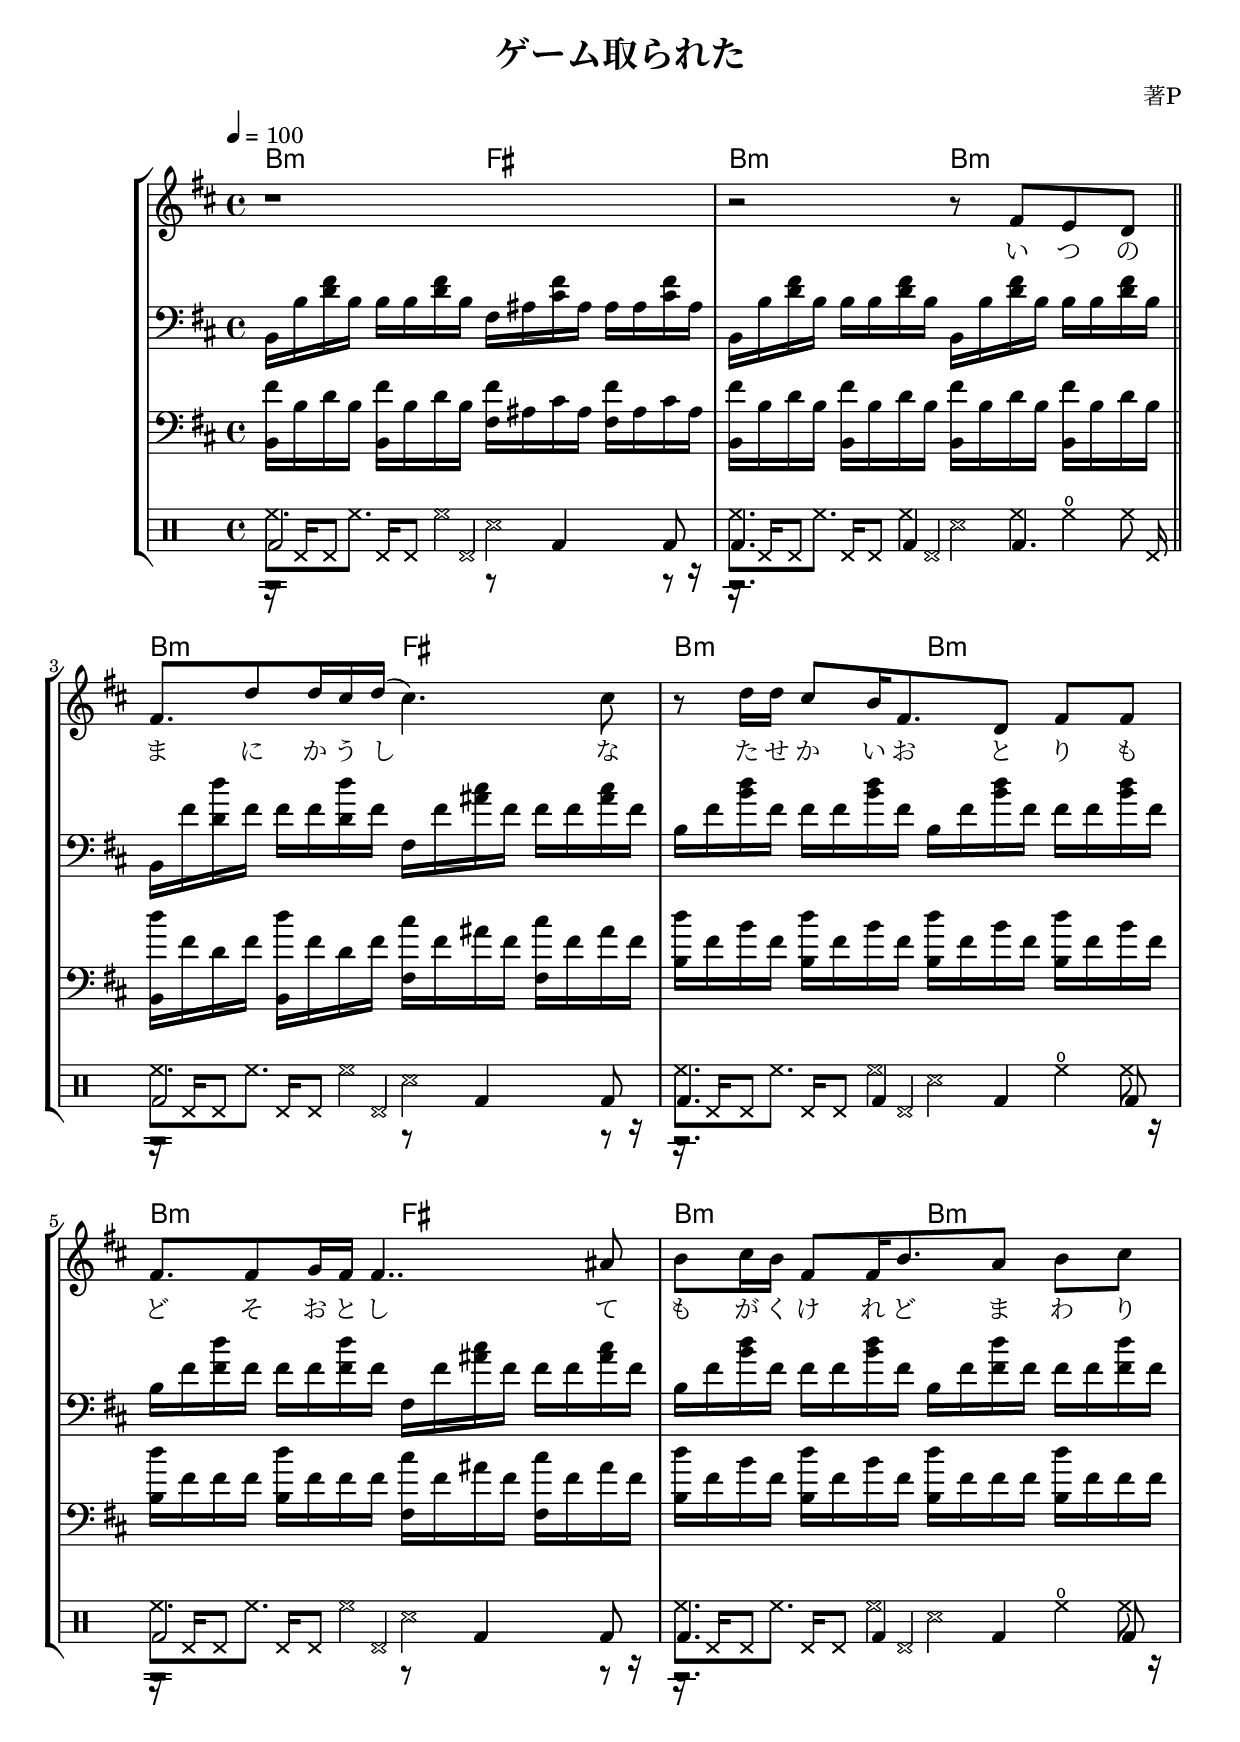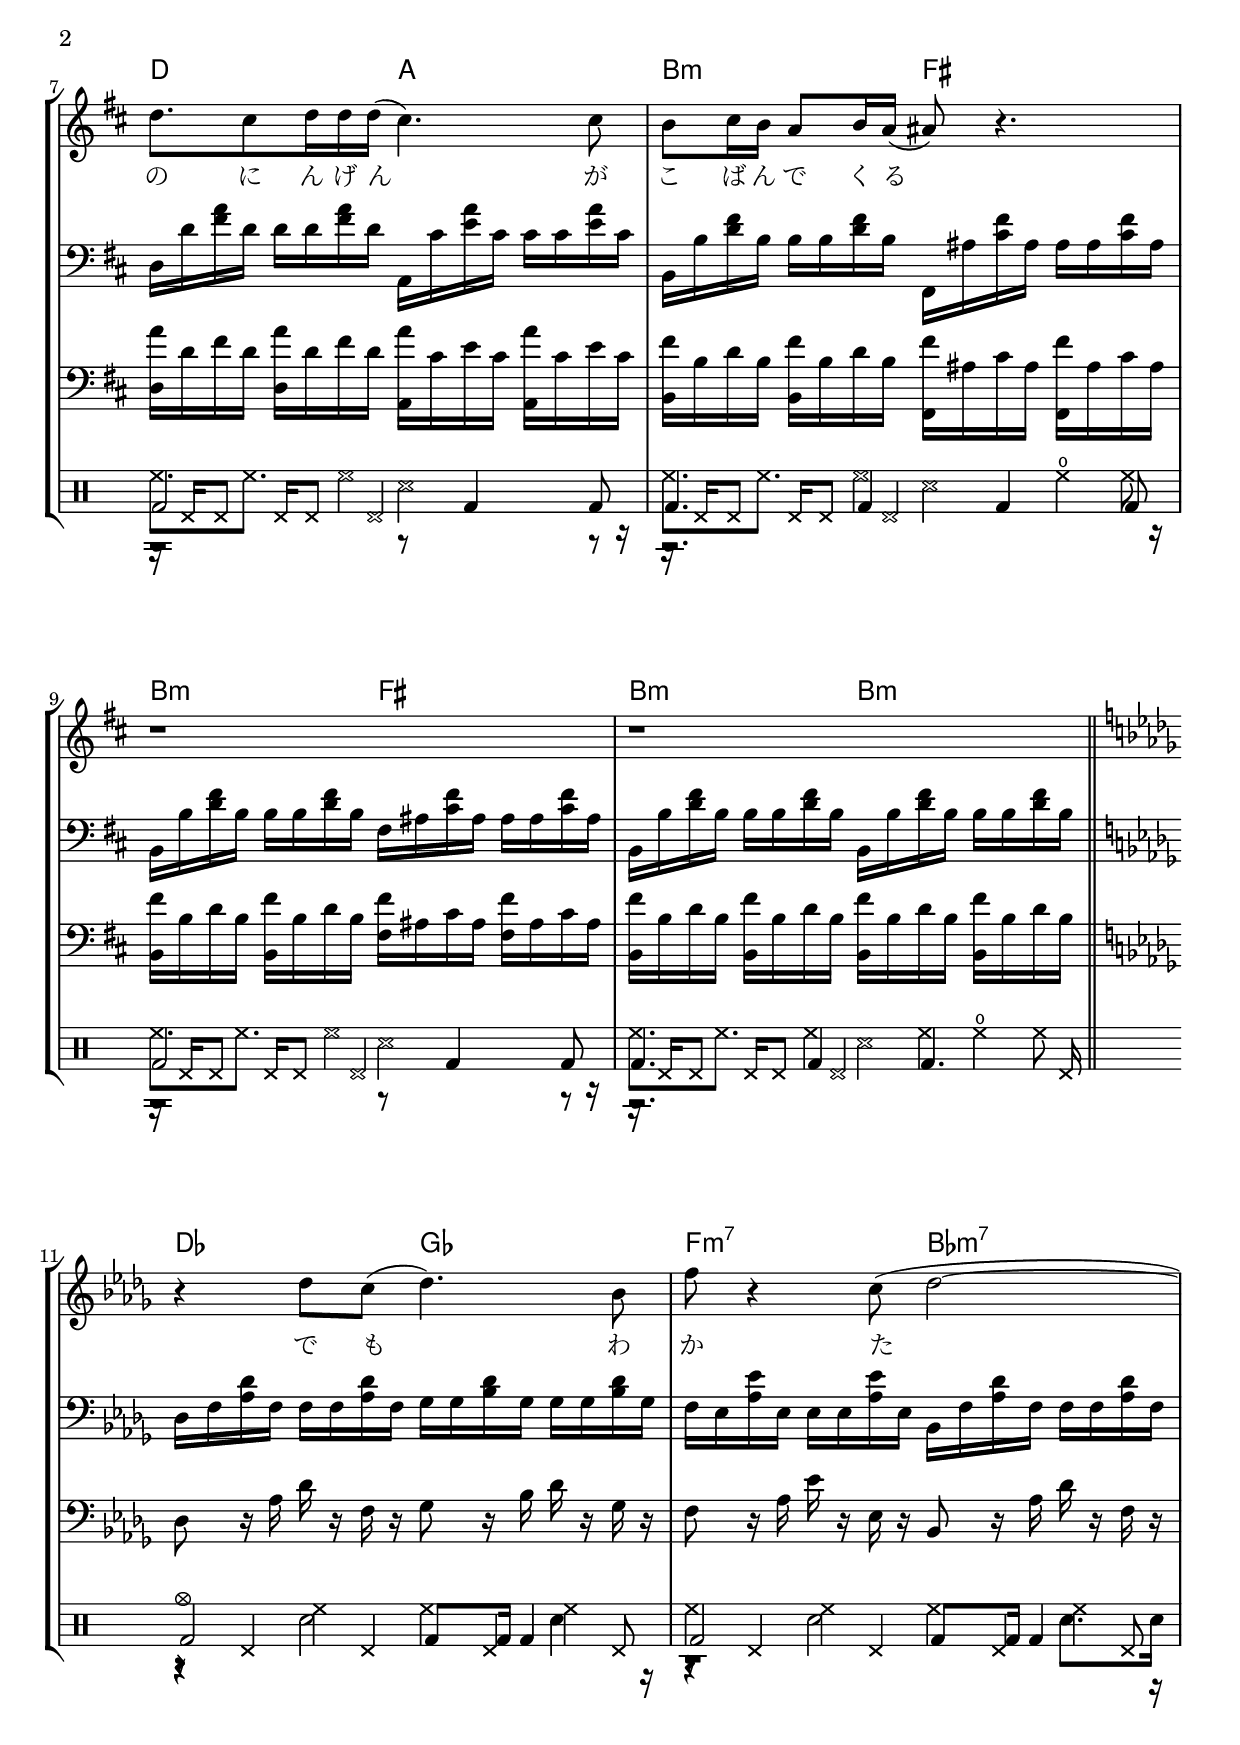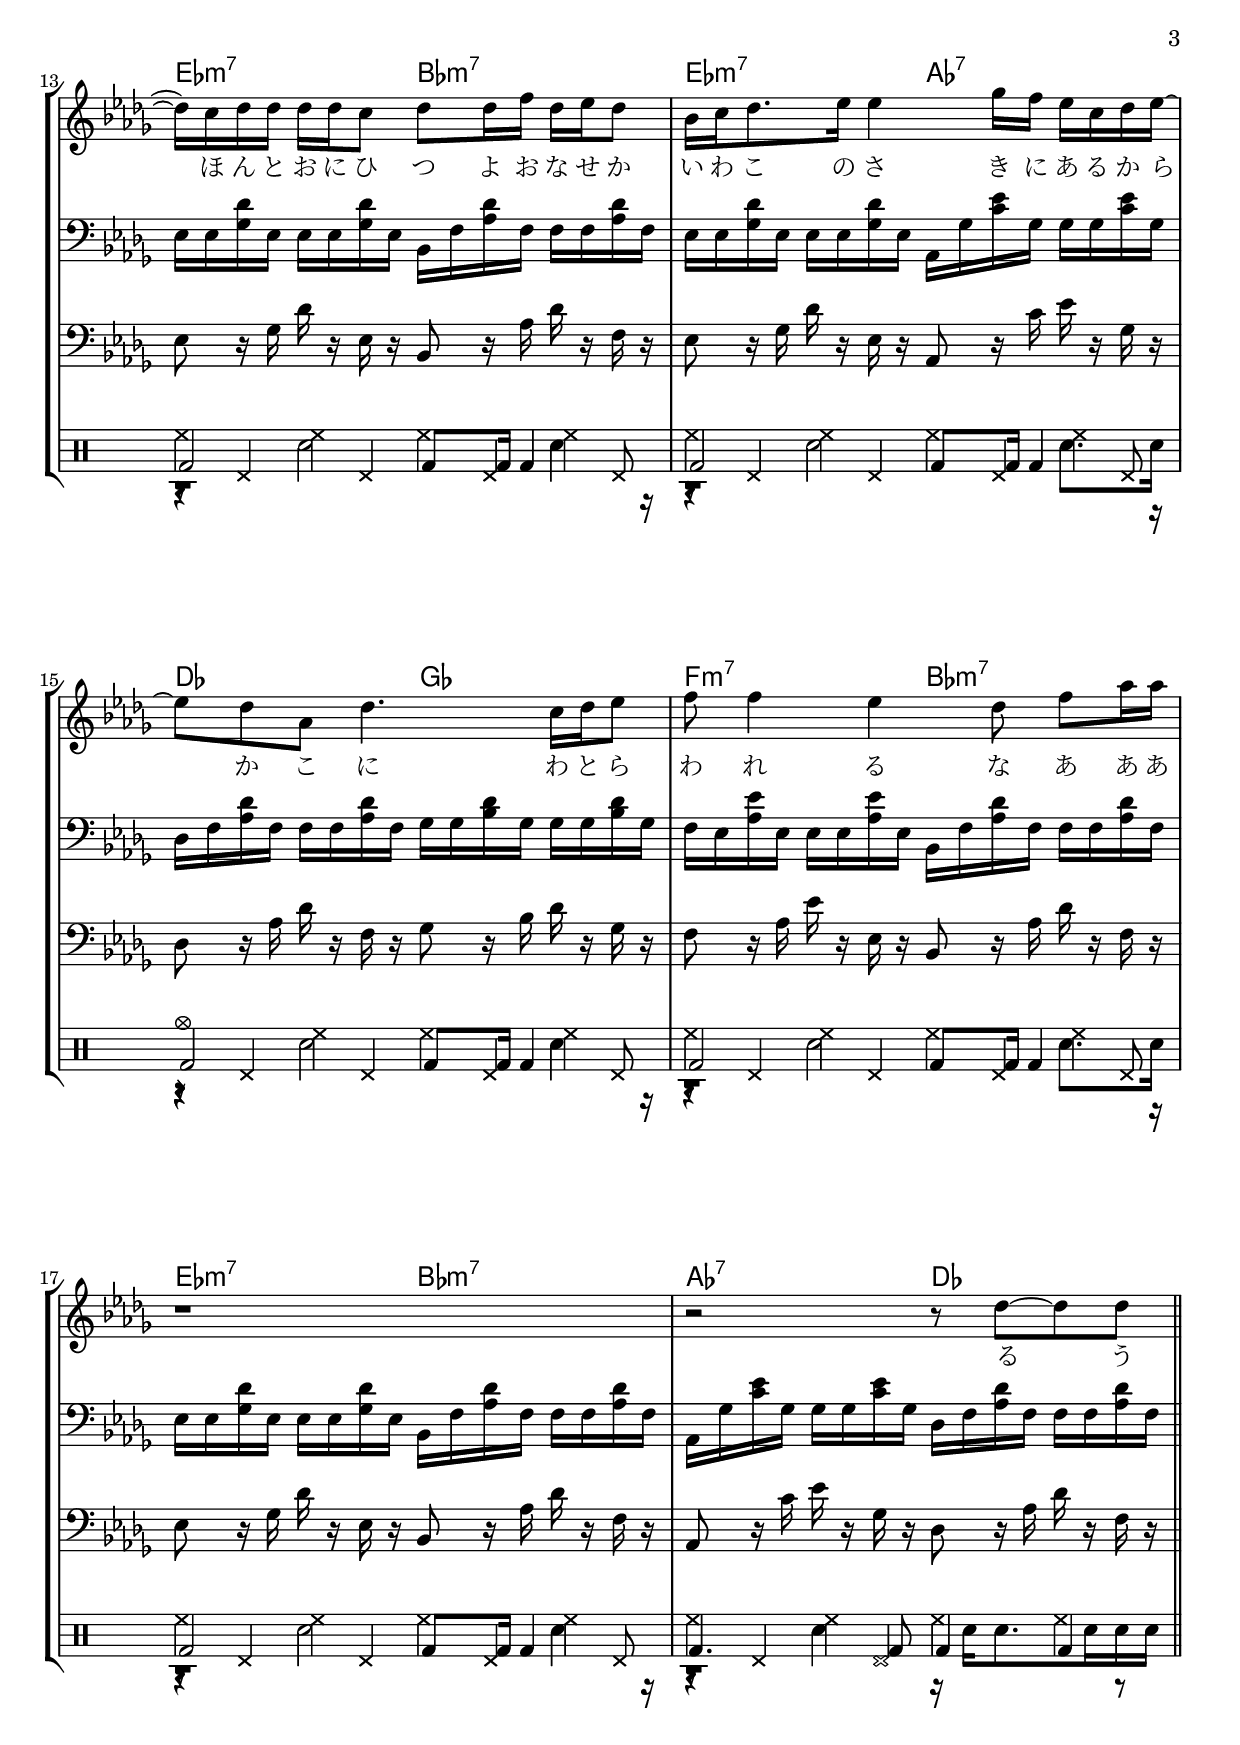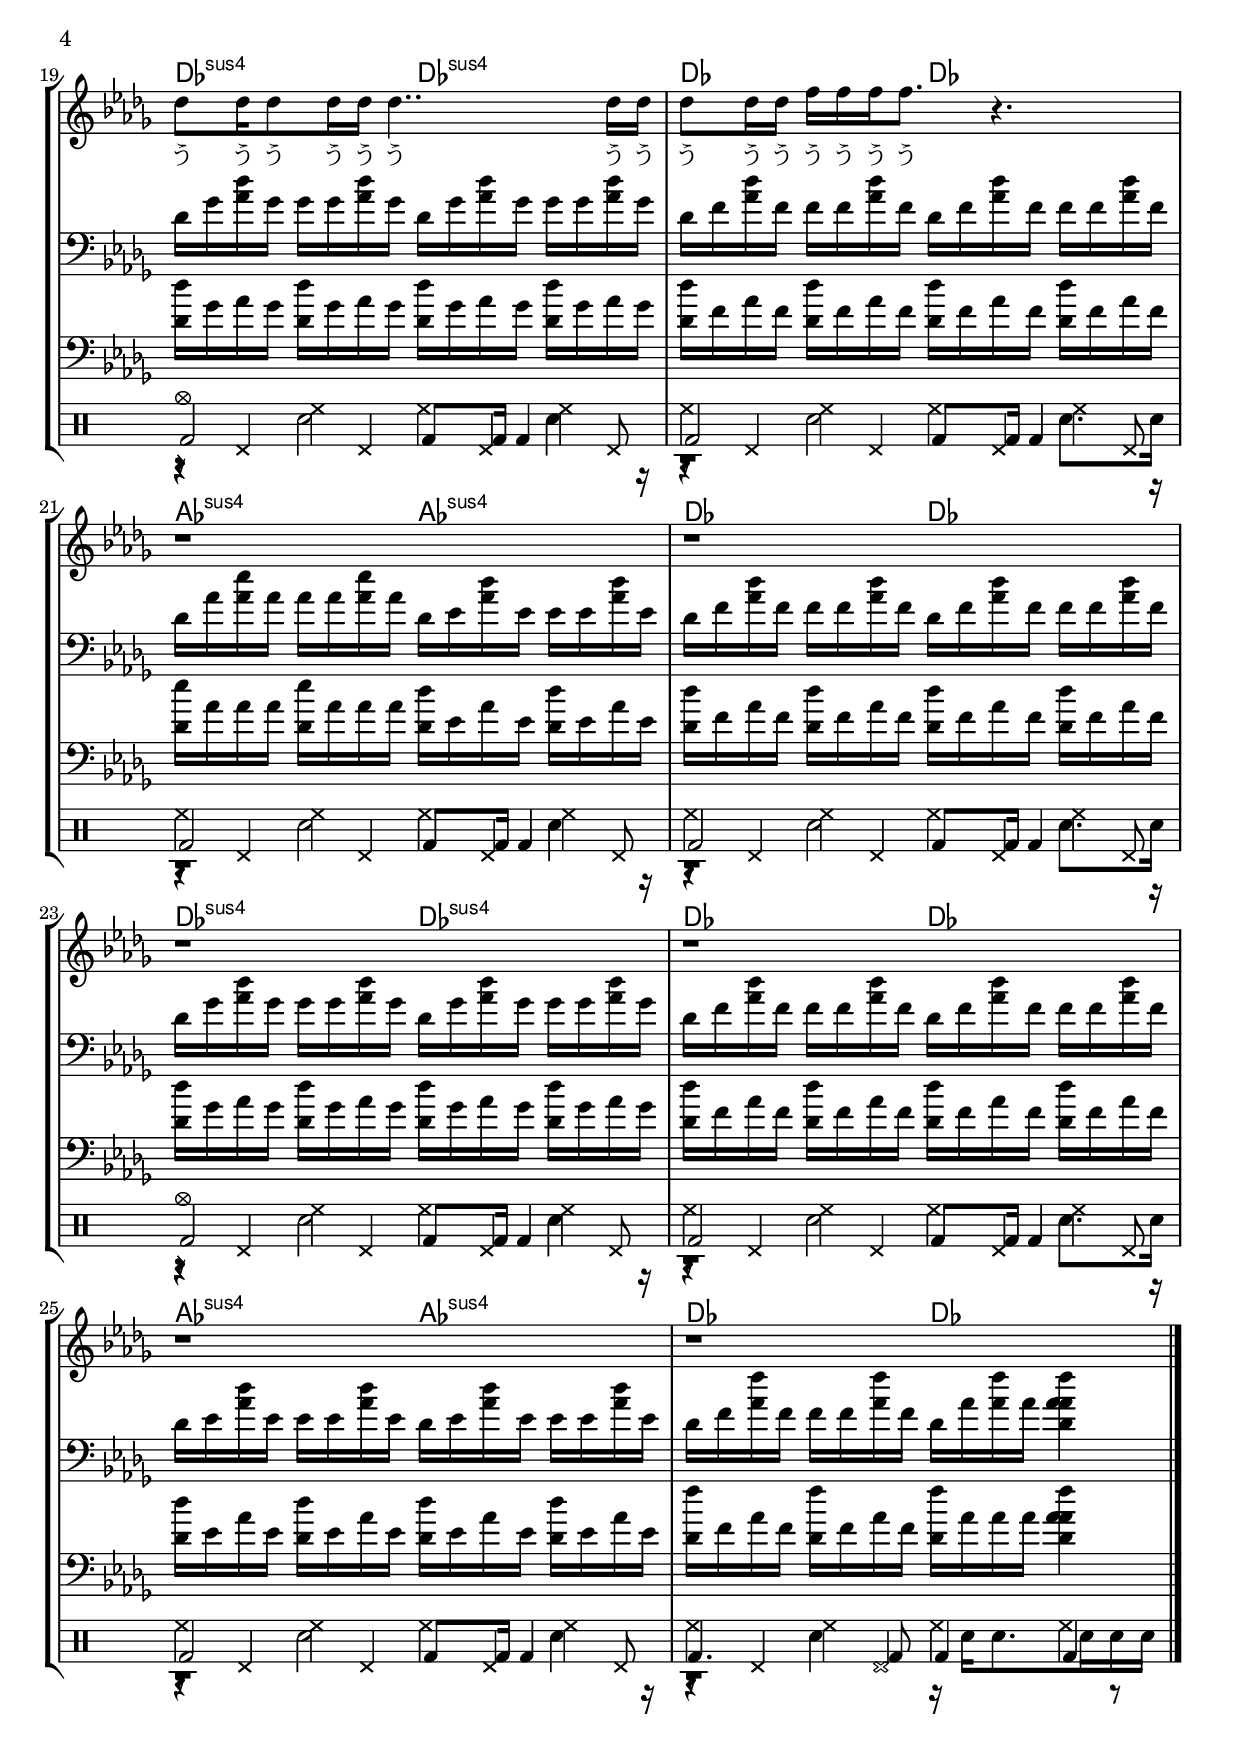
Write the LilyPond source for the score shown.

\version "2.12.1"

\header {
	title = \markup {ゲーム取られた}
	composer = \markup \center-column {著P}
}

harmony = \chordmode {
	b2:m fis b:m b:m 

	b:m fis b:m b:m b:m fis b:m b:m d a b:m fis b:m fis b:m b:m 

	des ges f:min7 bes:min7 es:min7 bes:min7 es:min7 as:7 des ges f:min7 bes:min7 es:min7 bes:min7 as:7 des 

	des:sus4 des:sus4 des des as:sus4 as:sus4 des des des:sus4 des:sus4 des des as:sus4 as:sus4 des des 
}

melody = {
	\key d \major
	\tempo 4 = 100
	r1 | r2 r8 
	\set Staff.midiInstrument = #"mmi0.48"
	fis'8  e'8  d'8 
	fis'8.  d''8  d''16  cis''16  d''16  (cis''4.)  cis''8 
	r8  d''16  d''16  cis''8  b'16  fis'8.  d'8  fis'8  fis'8 
	fis'8.  fis'8  g'16  fis'16  fis'4..  ais'8 
	b'8  cis''16  b'16  fis'8  fis'16  b'8.  a'8  b'8  cis''8 
	d''8.  cis''8  d''16  d''16  d''16  (cis''4.)  cis''8 
	b'8  cis''16  b'16  a'8  b'16  a'16  (ais'8)  	r4. r1 r1 	\set Staff.midiInstrument = #"mmi0.48"
		\key des \major
r4 des''8  c''8  (des''4.)  bes'8 
	f''8  r4  c''8  (des''2~ 
	des''16)  c''16  des''16  des''16  des''16  des''16  c''8  des''8  des''16  f''16  des''16  es''16  des''8 
	bes'16  c''16  des''8.  es''16  es''4  ges''16  f''16  es''16  c''16  des''16  es''16~ 
	es''8  des''8  as'8  des''4.  c''16  des''16  es''8 
	f''8  f''4  es''4  des''8  f''8  as''16  as''16
	r1 r2~r8 	\set Staff.midiInstrument = #"mmi0.48"
	des''8  des''8  des''8 
	des''8  des''16  des''8  des''16  des''16  des''4..  des''16  des''16 
	des''8  des''16  des''16  f''16  f''16  f''16  f''8.  	r4. r1 r1 r1 r1 r1 r1 	\bar "|."
}

words = \lyricmode {
	
	い  つ  の  ま  に  か  う  し  な  た  せ  か  い  お  と  り  も  ど  そ  お  と  し  て  も  が  く  け  れ  ど  ま  わ  り  の  に  ん  げ  ん  が  こ  ば  ん  で  く  る  
	で  も  わ  か  た  ほ  ん  と  お  に  ひ  つ  よ  お  な  せ  か  い  わ  こ  の  さ  き  に  あ  る  か  ら  か  こ  に  わ  と  ら  わ  れ  る  な  あ  あ  あ  
	る  う  う  う  う  う  う  う  う  う  う  う  う  う  う  う  う  う  
}

tempochange = {
	\tempo 4 = 100
	r1 | r1 \bar "||"
	\tempo 4 = 100
	r1 | r1 | r1 | r1 | r1 | r1 | r1 | r1 \bar "||"
	\tempo 4 = 100
	r1 | r1 | r1 | r1 | r1 | r1 | r1 | r1 \bar "||"
	\tempo 4 = 100
	r1 | r1 | r1 | r1 | r1 | r1 | r1 | r1 \bar "|."
}

mainacc = {
	\clef bass
	\set Staff.midiInstrument = #"Pad 4 (choir)"
	\key d \major
	\tempo 4 = 100
	b,16 b <d' fis'> b b b <d' fis'> b
	fis16 ais <cis' fis'> ais ais ais <cis' fis'> ais
	b,16 b <d' fis'> b b b <d' fis'> b
	b,16 b <d' fis'> b b b <d' fis'> b
	\bar "||"

	\set Staff.midiInstrument = #"Pad 4 (choir)"
	b,16 fis' <d' d''> fis' fis' fis' <d' d''> fis'
	fis16 fis' <ais' cis''> fis' fis' fis' <ais' cis''> fis'
	b16 fis' <b' d''> fis' fis' fis' <b' d''> fis'
	b16 fis' <b' d''> fis' fis' fis' <b' d''> fis'
	b16 fis' <fis' d''> fis' fis' fis' <fis' d''> fis'
	fis16 fis' <ais' cis''> fis' fis' fis' <ais' cis''> fis'
	b16 fis' <b' d''> fis' fis' fis' <b' d''> fis'
	b16 fis' <fis' d''> fis' fis' fis' <fis' d''> fis'
	d16 d' <fis' a'> d' d' d' <fis' a'> d'
	a,16 cis' <e' a'> cis' cis' cis' <e' a'> cis'
	b,16 b <d' fis'> b b b <d' fis'> b
	fis,16 ais <cis' fis'> ais ais ais <cis' fis'> ais
	b,16 b <d' fis'> b b b <d' fis'> b
	fis16 ais <cis' fis'> ais ais ais <cis' fis'> ais
	b,16 b <d' fis'> b b b <d' fis'> b
	b,16 b <d' fis'> b b b <d' fis'> b
	\bar "||"

	\set Staff.midiInstrument = #"Pad 1 (new age)"
	\key des \major
	des16 f <as des'> f f f <as des'> f
	ges16 ges <bes des'> ges ges ges <bes des'> ges
	f16 es <as es'> es es es <as es'> es
	bes,16 f <as des'> f f f <as des'> f
	es16 es <ges des'> es es es <ges des'> es
	bes,16 f <as des'> f f f <as des'> f
	es16 es <ges des'> es es es <ges des'> es
	as,16 ges <c' es'> ges ges ges <c' es'> ges
	des16 f <as des'> f f f <as des'> f
	ges16 ges <bes des'> ges ges ges <bes des'> ges
	f16 es <as es'> es es es <as es'> es
	bes,16 f <as des'> f f f <as des'> f
	es16 es <ges des'> es es es <ges des'> es
	bes,16 f <as des'> f f f <as des'> f
	as,16 ges <c' es'> ges ges ges <c' es'> ges
	des16 f <as des'> f f f <as des'> f
	\bar "||"

	\set Staff.midiInstrument = #"Pad 4 (choir)"
	des'16 ges' <as' des''> ges' ges' ges' <as' des''> ges'
	des'16 ges' <as' des''> ges' ges' ges' <as' des''> ges'
	des'16 f' <as' des''> f' f' f' <as' des''> f'
	des'16 f' <as' des''> f' f' f' <as' des''> f'
	des'16 as' <as' es''> as' as' as' <as' es''> as'
	des'16 es' <as' des''> es' es' es' <as' des''> es'
	des'16 f' <as' des''> f' f' f' <as' des''> f'
	des'16 f' <as' des''> f' f' f' <as' des''> f'
	des'16 ges' <as' des''> ges' ges' ges' <as' des''> ges'
	des'16 ges' <as' des''> ges' ges' ges' <as' des''> ges'
	des'16 f' <as' des''> f' f' f' <as' des''> f'
	des'16 f' <as' des''> f' f' f' <as' des''> f'
	des'16 es' <as' des''> es' es' es' <as' des''> es'
	des'16 es' <as' des''> es' es' es' <as' des''> es'
	des'16 f' <as' f''> f' f' f' <as' f''> f'
	des'16 as' <as' f''> as' <des' as' as' f''>4
	\bar "|."
}

subacc = {
	\clef bass
	\set Staff.midiInstrument = #"Banjo"
	\key d \major
	\tempo 4 = 100
	<b, fis'>16 b d' b <b, fis'> b d' b
	<fis fis'>16 ais cis' ais <fis fis'> ais cis' ais
	<b, fis'>16 b d' b <b, fis'> b d' b
	<b, fis'>16 b d' b <b, fis'> b d' b
	\bar "||"

	\set Staff.midiInstrument = #"FX 7 (echoes)"
	<b, d''>16 fis' d' fis' <b, d''> fis' d' fis'
	<fis cis''>16 fis' ais' fis' <fis cis''> fis' ais' fis'
	<b d''>16 fis' b' fis' <b d''> fis' b' fis'
	<b d''>16 fis' b' fis' <b d''> fis' b' fis'
	<b d''>16 fis' fis' fis' <b d''> fis' fis' fis'
	<fis cis''>16 fis' ais' fis' <fis cis''> fis' ais' fis'
	<b d''>16 fis' b' fis' <b d''> fis' b' fis'
	<b d''>16 fis' fis' fis' <b d''> fis' fis' fis'
	<d a'>16 d' fis' d' <d a'> d' fis' d'
	<a, a'>16 cis' e' cis' <a, a'> cis' e' cis'
	<b, fis'>16 b d' b <b, fis'> b d' b
	<fis, fis'>16 ais cis' ais <fis, fis'> ais cis' ais
	<b, fis'>16 b d' b <b, fis'> b d' b
	<fis fis'>16 ais cis' ais <fis fis'> ais cis' ais
	<b, fis'>16 b d' b <b, fis'> b d' b
	<b, fis'>16 b d' b <b, fis'> b d' b
	\bar "||"

	\set Staff.midiInstrument = #"Choir Aahs"
	\key des \major
	des8r16as16des'16r16f16r16
	ges8r16bes16des'16r16ges16r16
	f8r16as16es'16r16es16r16
	bes,8r16as16des'16r16f16r16
	es8r16ges16des'16r16es16r16
	bes,8r16as16des'16r16f16r16
	es8r16ges16des'16r16es16r16
	as,8r16c'16es'16r16ges16r16
	des8r16as16des'16r16f16r16
	ges8r16bes16des'16r16ges16r16
	f8r16as16es'16r16es16r16
	bes,8r16as16des'16r16f16r16
	es8r16ges16des'16r16es16r16
	bes,8r16as16des'16r16f16r16
	as,8r16c'16es'16r16ges16r16
	des8r16as16des'16r16f16r16
	\bar "||"

	\set Staff.midiInstrument = #"Voice Oohs"
	<des' des''>16 ges' as' ges' <des' des''> ges' as' ges'
	<des' des''>16 ges' as' ges' <des' des''> ges' as' ges'
	<des' des''>16 f' as' f' <des' des''> f' as' f'
	<des' des''>16 f' as' f' <des' des''> f' as' f'
	<des' es''>16 as' as' as' <des' es''> as' as' as'
	<des' des''>16 es' as' es' <des' des''> es' as' es'
	<des' des''>16 f' as' f' <des' des''> f' as' f'
	<des' des''>16 f' as' f' <des' des''> f' as' f'
	<des' des''>16 ges' as' ges' <des' des''> ges' as' ges'
	<des' des''>16 ges' as' ges' <des' des''> ges' as' ges'
	<des' des''>16 f' as' f' <des' des''> f' as' f'
	<des' des''>16 f' as' f' <des' des''> f' as' f'
	<des' des''>16 es' as' es' <des' des''> es' as' es'
	<des' des''>16 es' as' es' <des' des''> es' as' es'
	<des' f''>16 f' as' f' <des' f''> f' as' f'
	<des' f''>16 as' as' as' <des' as' as' f''>4
	\bar "|."
}

percA = {
	\drummode {
	r1  |r2. hho4  \bar "||"
	r1  |r2. hho4  |r1  |r2. hho4  |r1  |r2. hho4  |r1  |r2. hho4  \bar "||"
	r4 hh4 hh4 hh4  |hh4 hh4 hh4 hh4  |hh4 hh4 hh4 hh4  |hh4 hh4 hh4 hh4  |r4 hh4 hh4 hh4  |hh4 hh4 hh4 hh4  |hh4 hh4 hh4 hh4  |hh4 hh4 hh4 hh4  \bar "||"
	r4 hh4 hh4 hh4  |hh4 hh4 hh4 hh4  |hh4 hh4 hh4 hh4  |hh4 hh4 hh4 hh4  |r4 hh4 hh4 hh4  |hh4 hh4 hh4 hh4  |hh4 hh4 hh4 hh4  |hh4 hh4 hh4 hh4  \bar "|."
	}
}

percB = {
	\drummode {
	r16 hhp16 hhp8 hhp16 hhp8 hhp2 r16  |r16 hhp16 hhp8 hhp16 hhp8 hhp2 hhp16  \bar "||"
	r16 hhp16 hhp8 hhp16 hhp8 hhp2 r16  |r16 hhp16 hhp8 hhp16 hhp8 hhp2 r16  |r16 hhp16 hhp8 hhp16 hhp8 hhp2 r16  |r16 hhp16 hhp8 hhp16 hhp8 hhp2 r16  |r16 hhp16 hhp8 hhp16 hhp8 hhp2 r16  |r16 hhp16 hhp8 hhp16 hhp8 hhp2 r16  |r16 hhp16 hhp8 hhp16 hhp8 hhp2 r16  |r16 hhp16 hhp8 hhp16 hhp8 hhp2 hhp16  \bar "||"
	r8 hhp4 hhp4 hhp4 hhp8  |r8 hhp4 hhp4 hhp4 hhp8  |r8 hhp4 hhp4 hhp4 hhp8  |r8 hhp4 hhp4 hhp4 hhp8  |r8 hhp4 hhp4 hhp4 hhp8  |r8 hhp4 hhp4 hhp4 hhp8  |r8 hhp4 hhp4 hhp4 hhp8  |r8 hhp4 hhp2 r8  \bar "||"
	r8 hhp4 hhp4 hhp4 hhp8  |r8 hhp4 hhp4 hhp4 hhp8  |r8 hhp4 hhp4 hhp4 hhp8  |r8 hhp4 hhp4 hhp4 hhp8  |r8 hhp4 hhp4 hhp4 hhp8  |r8 hhp4 hhp4 hhp4 hhp8  |r8 hhp4 hhp4 hhp4 hhp8  |r8 hhp4 hhp2 r8  \bar "|."
	}
}

percC = {
	\drummode {
	hh8. hh8. hh2 r8  |hh8. hh8. hh4 hh4 hh8  \bar "||"
	hh8. hh8. hh2 r8  |hh8. hh8. hh2 hh8  |hh8. hh8. hh2 r8  |hh8. hh8. hh2 hh8  |hh8. hh8. hh2 r8  |hh8. hh8. hh2 hh8  |hh8. hh8. hh2 r8  |hh8. hh8. hh4 hh4 hh8  \bar "||"
	r4 sn2 sn4  |r4 sn2 sn8. sn16  |r4 sn2 sn4  |r4 sn2 sn8. sn16  |r4 sn2 sn4  |r4 sn2 sn8. sn16  |r4 sn2 sn4  |r4 sn4 r16 sn16 sn8. sn16 sn16 sn16  \bar "||"
	r4 sn2 sn4  |r4 sn2 sn8. sn16  |r4 sn2 sn4  |r4 sn2 sn8. sn16  |r4 sn2 sn4  |r4 sn2 sn8. sn16  |r4 sn2 sn4  |r4 sn4 r16 sn16 sn8. sn16 sn16 sn16  \bar "|."
	}
}

percD = {
	\drummode {
	r2 ss2  |r2 ss2  \bar "||"
	r2 ss2  |r2 ss2  |r2 ss2  |r2 ss2  |r2 ss2  |r2 ss2  |r2 ss2  |r2 ss2  \bar "||"
	bd2 bd8 bd16 bd4 r16  |bd2 bd8 bd16 bd4 r16  |bd2 bd8 bd16 bd4 r16  |bd2 bd8 bd16 bd4 r16  |bd2 bd8 bd16 bd4 r16  |bd2 bd8 bd16 bd4 r16  |bd2 bd8 bd16 bd4 r16  |bd4. bd8 bd4 bd4  \bar "||"
	bd2 bd8 bd16 bd4 r16  |bd2 bd8 bd16 bd4 r16  |bd2 bd8 bd16 bd4 r16  |bd2 bd8 bd16 bd4 r16  |bd2 bd8 bd16 bd4 r16  |bd2 bd8 bd16 bd4 r16  |bd2 bd8 bd16 bd4 r16  |bd4. bd8 bd4 bd4  \bar "|."
	}
}

percE = {
	\drummode {
	bd2 r8 bd4 bd8  |bd4. bd4 bd4.  \bar "||"
	bd2 r8 bd4 bd8  |bd4. bd4 bd4 bd8  |bd2 r8 bd4 bd8  |bd4. bd4 bd4 bd8  |bd2 r8 bd4 bd8  |bd4. bd4 bd4 bd8  |bd2 r8 bd4 bd8  |bd4. bd4 bd4.  \bar "||"
	cymc1  |r1 |r1 |r1 |cymc1  |r1 |r1 |r1 \bar "||"
	cymc1  |r1 |r1 |r1 |cymc1  |r1 |r1 |r1 \bar "|."
	}
}

\score {
	<<
		\new StaffGroup <<
			\new ChordNames {\harmony}
			\new Voice = "melody" {\melody}
			\new Lyrics \lyricsto "melody" \words
			\new Staff = "mainacc" {\mainacc}
			\new Staff = "subacc" {\subacc}
			\new DrumStaff <<
				\new DrumVoice {\percA}
				\new DrumVoice {\percB}
				\new DrumVoice {\percC}
				\new DrumVoice {\percD}
				\new DrumVoice {\percE}
			>>
		>>
	>>
	\layout { }
}
